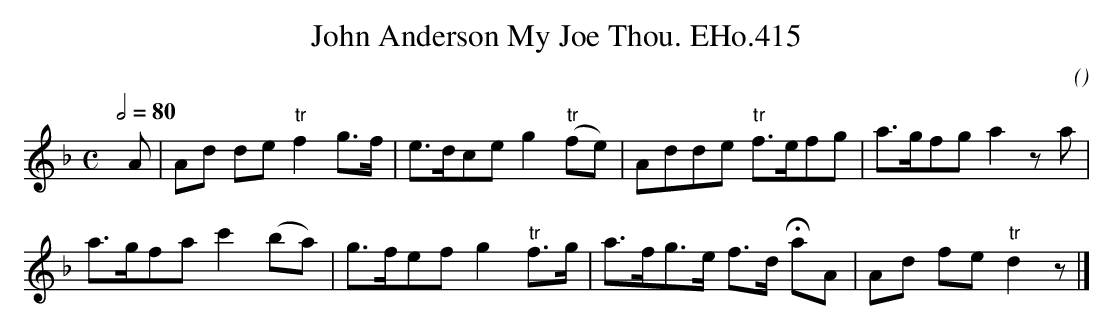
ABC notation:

X:1
T:John Anderson My Joe Thou. EHo.415
M:C
L:1/8
Q:1/2=80
C:
O:
K:F
yA | Ad de "tr"f2g>f | e>dce g2"tr"(fe) | Adde "tr"f>efg | a>gfg a2za |
a>gfa c'2(ba) | g>fef g2"tr"f>g | a>fg>e f>d !fermata!aA | Ad fe "tr"d2z |]
